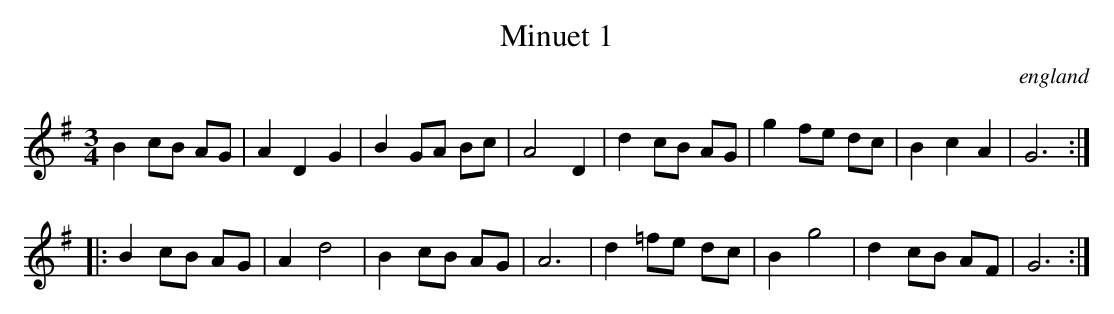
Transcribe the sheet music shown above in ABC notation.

X:1
T:Minuet 1
O:england
M:3/4
L:1/8
K:G
B2 cB AG | A2 D2 G2 | B2 GA Bc | A4 D2 | \
d2 cB AG | g2 fe dc | B2 c2 A2 | G6 :|
|:B2 cB AG | A2 d4 | B2 cB AG | A6 |\
d2 =fe dc | B2 g4 | d2 cB AF | G6:|
